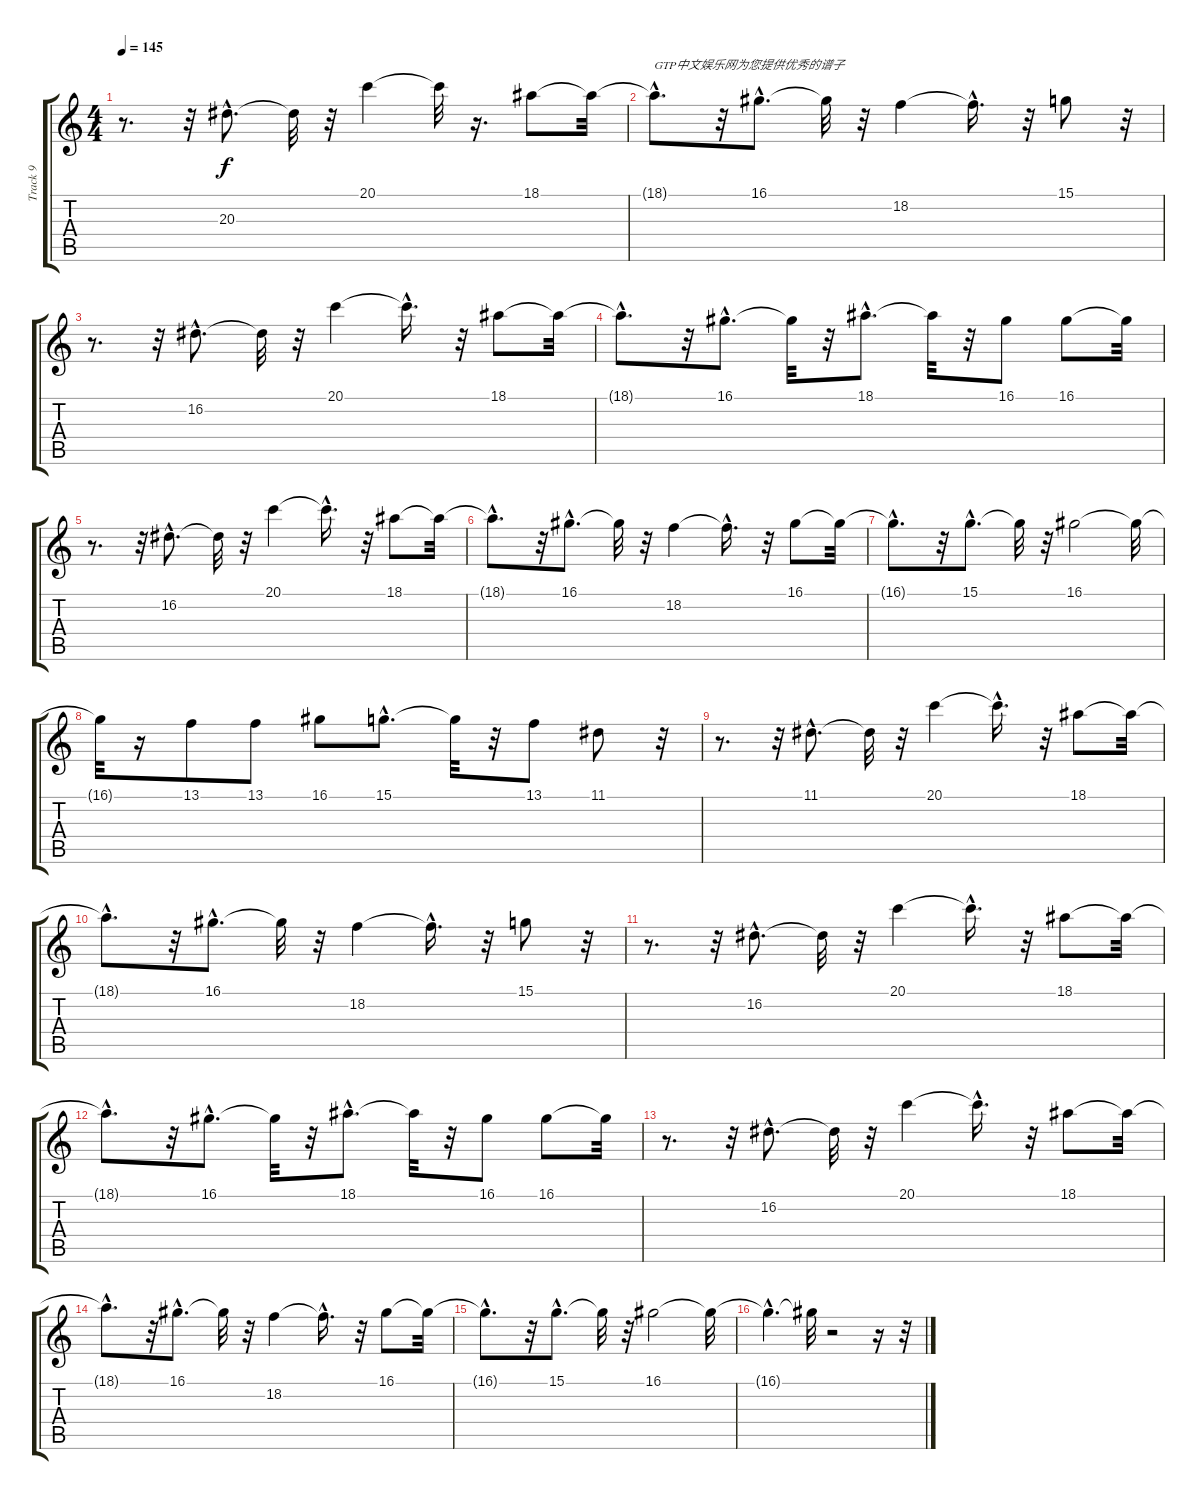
\track ("Track 9" "Track 9") {instrument altosax}
\staff {score tabs}
\tuning (E4 B3 G3 D3 A2 E2) {hide}
\ts (4 4)
\tempo 145
\clef g2
\ks c
r.8{d dy f instrument altosax} r.32 20.3{hac}.8{d} 20.3{t}.32 r.32 20.1.4 20.1{t}.32 r.16{d} 18.1.8 18.1{t}.32 |
18.1{hac t}.8{d txt "GTP中文娱乐网为您提供优秀的谱子"} r.32 16.1{hac}.8{d} 16.1{t}.32 r.32 18.2.4 18.2{hac t}.16{d} r.32 15.1.8 r.32 |
r.8{d} r.32 16.2{hac}.8{d} 16.2{t}.32 r.32 20.1.4 20.1{hac t}.16{d} r.32 18.1.8 18.1{t}.32 |
18.1{hac t}.8{d} r.32 16.1{hac}.8{d} 16.1{t}.32 r.32 18.1{hac}.8{d} 18.1{t}.32 r.32 16.1.8 16.1.8 16.1{t}.32 |
r.8{d} r.32 16.2{hac}.8{d} 16.2{t}.32 r.32 20.1.4 20.1{hac t}.16{d} r.32 18.1.8 18.1{t}.32 |
18.1{hac t}.8{d} r.32 16.1{hac}.8{d} 16.1{t}.32 r.32 18.2.4 18.2{hac t}.16{d} r.32 16.1.8 16.1{t}.32 |
16.1{hac t}.8{d} r.32 15.1{hac}.8{d} 15.1{t}.32 r.32 16.1.2 16.1{t}.32 |
16.1{t}.32 r.16 13.1.8 13.1.8 16.1.8 15.1{hac}.8{d} 15.1{t}.32 r.32 13.1.8 11.1.8 r.32 |
r.8{d} r.32 11.1{hac}.8{d} 11.1{t}.32 r.32 20.1.4 20.1{hac t}.16{d} r.32 18.1.8 18.1{t}.32 |
18.1{hac t}.8{d} r.32 16.1{hac}.8{d} 16.1{t}.32 r.32 18.2.4 18.2{hac t}.16{d} r.32 15.1.8 r.32 |
r.8{d} r.32 16.2{hac}.8{d} 16.2{t}.32 r.32 20.1.4 20.1{hac t}.16{d} r.32 18.1.8 18.1{t}.32 |
18.1{hac t}.8{d} r.32 16.1{hac}.8{d} 16.1{t}.32 r.32 18.1{hac}.8{d} 18.1{t}.32 r.32 16.1.8 16.1.8 16.1{t}.32 |
r.8{d} r.32 16.2{hac}.8{d} 16.2{t}.32 r.32 20.1.4 20.1{hac t}.16{d} r.32 18.1.8 18.1{t}.32 |
18.1{hac t}.8{d} r.32 16.1{hac}.8{d} 16.1{t}.32 r.32 18.2.4 18.2{hac t}.16{d} r.32 16.1.8 16.1{t}.32 |
16.1{hac t}.8{d} r.32 15.1{hac}.8{d} 15.1{t}.32 r.32 16.1.2 16.1{t}.32 |
16.1{hac t}.4{d} 16.1{t}.32 r.2 r.16 r.32
